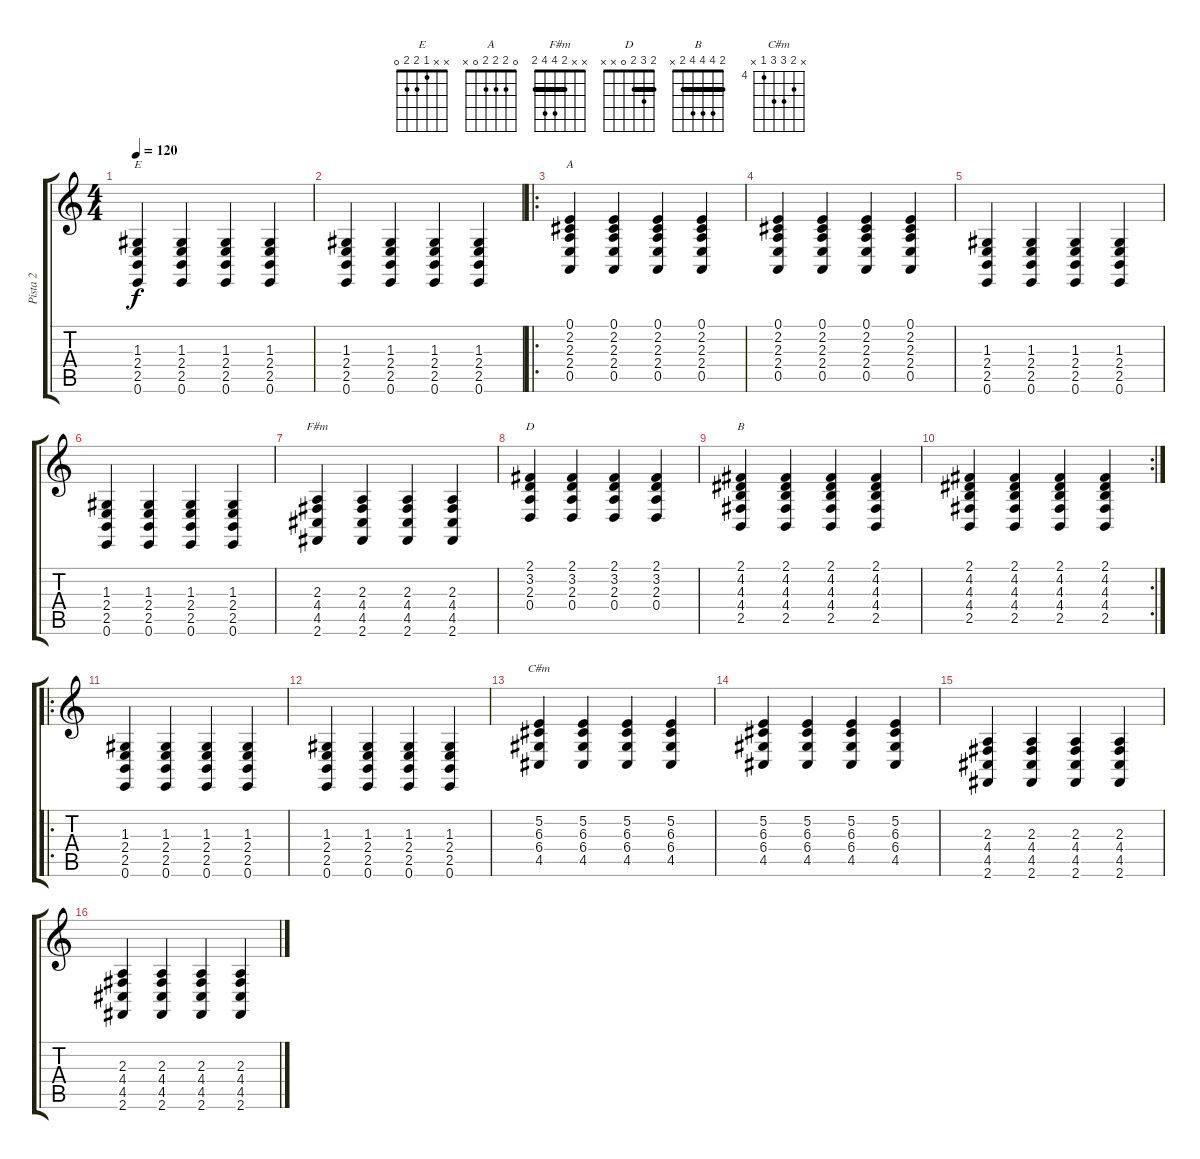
\track ("Pista 2" "Pista 2") {instrument acousticgrandpiano}
\staff {score tabs}
\tuning (E4 B3 G3 D3 A2 E2) {hide}
\chord ("E" x x 1 2 2 0)
\chord ("A" 0 2 2 2 0 x)
\chord ("F#m" x x 2 4 4 2) {barre 2}
\chord ("D" 2 3 2 0 x x) {barre 2}
\chord ("B" 2 4 4 4 2 x) {barre 2}
\chord ("C#m" x 5 6 6 4 x) {firstfret 4}
\ts (4 4)
\tempo 120
\clef g2
\ks c
(1.3 2.4 2.5 0.6).4{ch "E" dy f} (1.3 2.4 2.5 0.6).4 (1.3 2.4 2.5 0.6).4 (1.3 2.4 2.5 0.6).4 |
(1.3 2.4 2.5 0.6).4 (1.3 2.4 2.5 0.6).4 (1.3 2.4 2.5 0.6).4 (1.3 2.4 2.5 0.6).4 |
\ro
(0.1 2.2 2.3 2.4 0.5).4{ch "A"} (0.1 2.2 2.3 2.4 0.5).4 (0.1 2.2 2.3 2.4 0.5).4 (0.1 2.2 2.3 2.4 0.5).4 |
(0.1 2.2 2.3 2.4 0.5).4 (0.1 2.2 2.3 2.4 0.5).4 (0.1 2.2 2.3 2.4 0.5).4 (0.1 2.2 2.3 2.4 0.5).4 |
(1.3 2.4 2.5 0.6).4 (1.3 2.4 2.5 0.6).4 (1.3 2.4 2.5 0.6).4 (1.3 2.4 2.5 0.6).4 |
(1.3 2.4 2.5 0.6).4 (1.3 2.4 2.5 0.6).4 (1.3 2.4 2.5 0.6).4 (1.3 2.4 2.5 0.6).4 |
(2.3 4.4 4.5 2.6).4{ch "F#m"} (2.3 4.4 4.5 2.6).4 (2.3 4.4 4.5 2.6).4 (2.3 4.4 4.5 2.6).4 |
(2.1 3.2 2.3 0.4).4{ch "D"} (2.1 3.2 2.3 0.4).4 (2.1 3.2 2.3 0.4).4 (2.1 3.2 2.3 0.4).4 |
(2.1 4.2 4.3 4.4 2.5).4{ch "B"} (2.1 4.2 4.3 4.4 2.5).4 (2.1 4.2 4.3 4.4 2.5).4 (2.1 4.2 4.3 4.4 2.5).4 |
\rc 2
(2.1 4.2 4.3 4.4 2.5).4 (2.1 4.2 4.3 4.4 2.5).4 (2.1 4.2 4.3 4.4 2.5).4 (2.1 4.2 4.3 4.4 2.5).4 |
\ro
(1.3 2.4 2.5 0.6).4 (1.3 2.4 2.5 0.6).4 (1.3 2.4 2.5 0.6).4 (1.3 2.4 2.5 0.6).4 |
(1.3 2.4 2.5 0.6).4 (1.3 2.4 2.5 0.6).4 (1.3 2.4 2.5 0.6).4 (1.3 2.4 2.5 0.6).4 |
(5.2 6.3 6.4 4.5).4{ch "C#m"} (5.2 6.3 6.4 4.5).4 (5.2 6.3 6.4 4.5).4 (5.2 6.3 6.4 4.5).4 |
(5.2 6.3 6.4 4.5).4 (5.2 6.3 6.4 4.5).4 (5.2 6.3 6.4 4.5).4 (5.2 6.3 6.4 4.5).4 |
(2.3 4.4 4.5 2.6).4 (2.3 4.4 4.5 2.6).4 (2.3 4.4 4.5 2.6).4 (2.3 4.4 4.5 2.6).4 |
(2.3 4.4 4.5 2.6).4 (2.3 4.4 4.5 2.6).4 (2.3 4.4 4.5 2.6).4 (2.3 4.4 4.5 2.6).4
